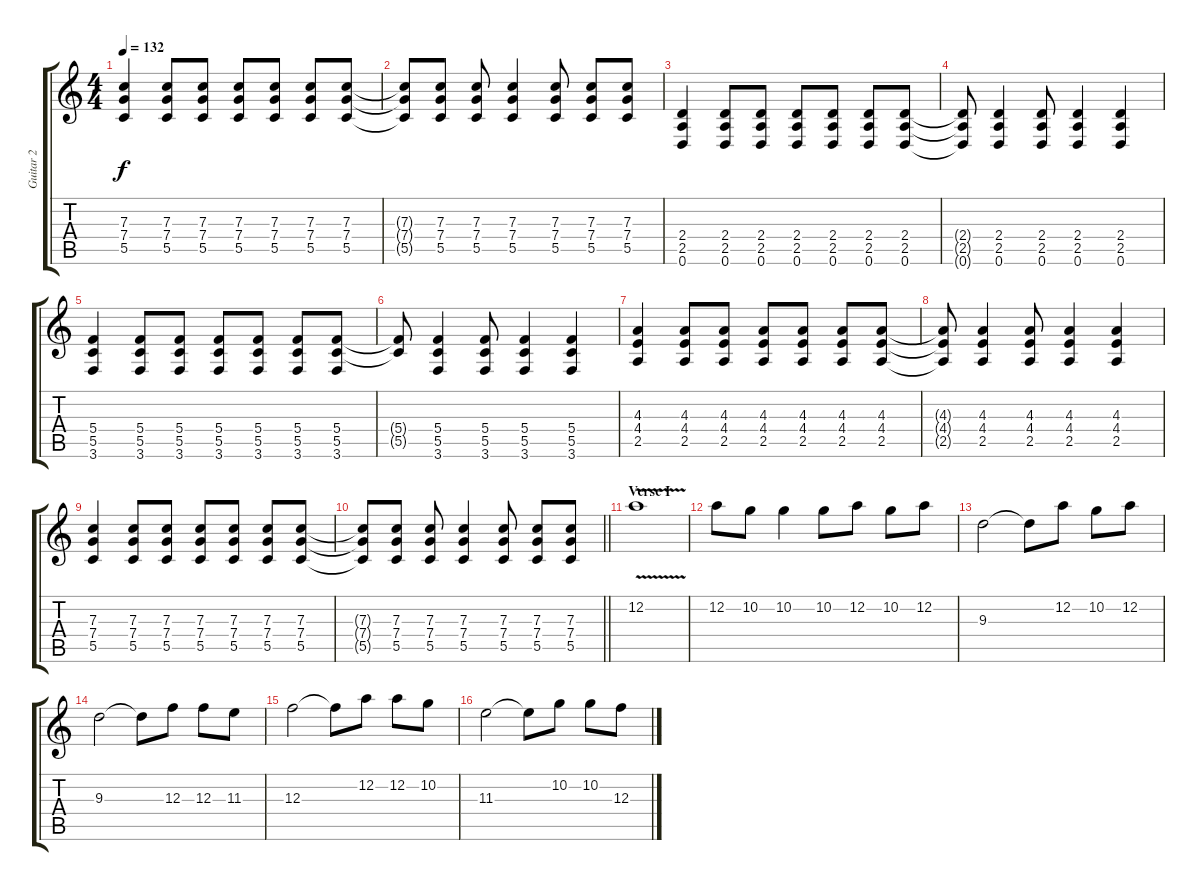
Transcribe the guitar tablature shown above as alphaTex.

\track ("Guitar 2" "Guitar 2") {instrument distortionguitar}
\staff {score tabs}
\tuning (D4 A3 F3 C3 G2 D2) {hide}
\ts (4 4)
\tempo 132
\clef g2
\ks c
(7.3 7.4 5.5).4{dy f} (7.3 7.4 5.5).8 (7.3 7.4 5.5).8 (7.3 7.4 5.5).8 (7.3 7.4 5.5).8 (7.3 7.4 5.5).8 (7.3 7.4 5.5).8 |
(7.3{t} 7.4{t} 5.5{t}).8 (7.3 7.4 5.5).8 (7.3 7.4 5.5).8 (7.3 7.4 5.5).4 (7.3 7.4 5.5).8 (7.3 7.4 5.5).8 (7.3 7.4 5.5).8 |
(2.4 2.5 0.6).4 (2.4 2.5 0.6).8 (2.4 2.5 0.6).8 (2.4 2.5 0.6).8 (2.4 2.5 0.6).8 (2.4 2.5 0.6).8 (2.4 2.5 0.6).8 |
(2.4{t} 2.5{t} 0.6{t}).8 (2.4 2.5 0.6).4 (2.4 2.5 0.6).8 (2.4 2.5 0.6).4 (2.4 2.5 0.6).4 |
(5.4 5.5 3.6).4 (5.4 5.5 3.6).8 (5.4 5.5 3.6).8 (5.4 5.5 3.6).8 (5.4 5.5 3.6).8 (5.4 5.5 3.6).8 (5.4 5.5 3.6).8 |
(5.4{t} 5.5{t}).8 (5.4 5.5 3.6).4 (5.4 5.5 3.6).8 (5.4 5.5 3.6).4 (5.4 5.5 3.6).4 |
(4.3 4.4 2.5).4 (4.3 4.4 2.5).8 (4.3 4.4 2.5).8 (4.3 4.4 2.5).8 (4.3 4.4 2.5).8 (4.3 4.4 2.5).8 (4.3 4.4 2.5).8 |
(4.3{t} 4.4{t} 2.5{t}).8 (4.3 4.4 2.5).4 (4.3 4.4 2.5).8 (4.3 4.4 2.5).4 (4.3 4.4 2.5).4 |
(7.3 7.4 5.5).4 (7.3 7.4 5.5).8 (7.3 7.4 5.5).8 (7.3 7.4 5.5).8 (7.3 7.4 5.5).8 (7.3 7.4 5.5).8 (7.3 7.4 5.5).8 |
\barLineRight lightlight
(7.3{t} 7.4{t} 5.5{t}).8 (7.3 7.4 5.5).8 (7.3 7.4 5.5).8 (7.3 7.4 5.5).4 (7.3 7.4 5.5).8 (7.3 7.4 5.5).8 (7.3 7.4 5.5).8 |
\section ("" "Verse I")
12.2{v}.1 |
12.2.8 10.2.8 10.2.4 10.2.8 12.2.8 10.2.8 12.2.8 |
9.3.2 9.3{t}.8 12.2.8 10.2.8 12.2.8 |
9.3.2 9.3{t}.8 12.3.8 12.3.8 11.3.8 |
12.3.2 12.3{t}.8 12.2.8 12.2.8 10.2.8 |
11.3.2 11.3{t}.8 10.2.8 10.2.8 12.3.8
